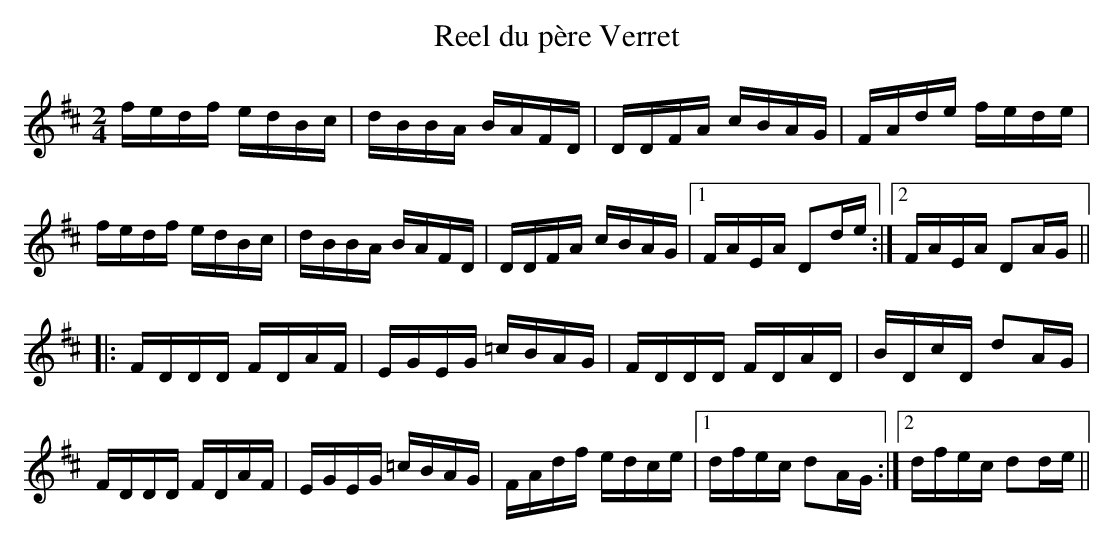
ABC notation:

X:1
T:Reel du père Verret
M:2/4
L:1/8
K:D
f/e/d/f/ e/d/B/c/|d/B/B/A/ B/A/F/D/|D/D/F/A/ c/B/A/G/|F/A/d/e/ f/e/d/e/|
f/e/d/f/ e/d/B/c/|d/B/B/A/ B/A/F/D/|D/D/F/A/ c/B/A/G/|1 F/A/E/A/ Dd/e/:|2 F/A/E/A/ DA/G/||
|:F/D/D/D/ F/D/A/F/|E/G/E/G/ =c/B/A/G/|F/D/D/D/ F/D/A/D/|B/D/c/D/ dA/G/|
F/D/D/D/ F/D/A/F/|E/G/E/G/ =c/B/A/G/|F/A/d/f/ e/d/c/e/|1 d/f/e/c/ dA/G/:|2 d/f/e/c/ dd/e/||
